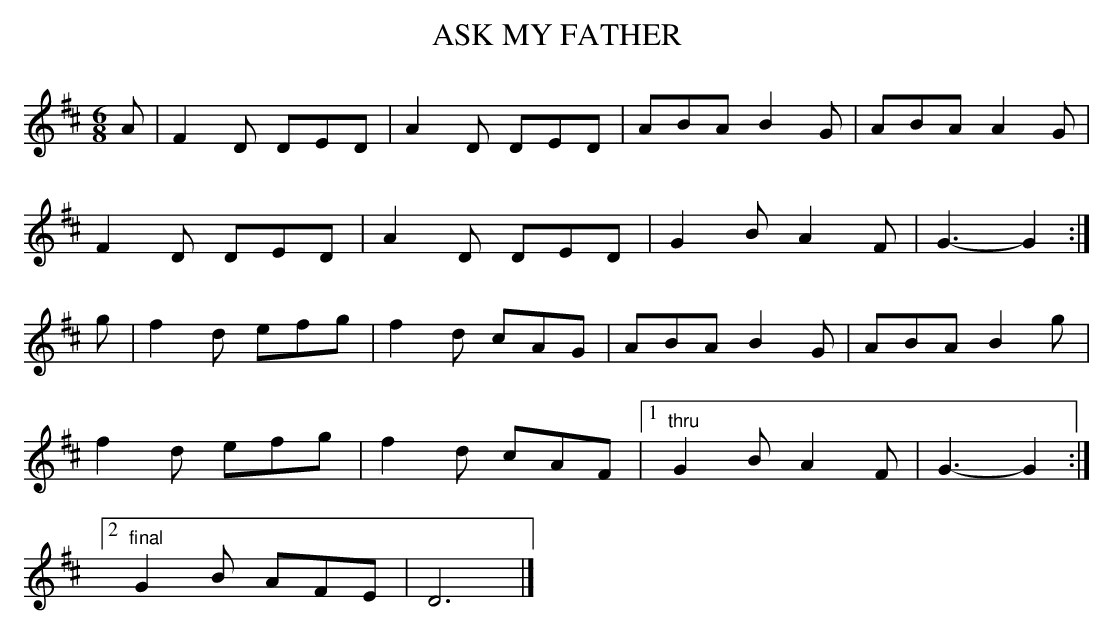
X:1
T:ASK MY FATHER
M:6/8
L:1/8
K:D
A|F2D DED|A2D DED|ABA B2G|ABA A2G|
F2D DED|A2D DED|G2B A2F|G3-G2 :|
g|f2d efg|f2d cAG|ABA B2G|ABA B2g|
f2d efg|f2d cAF|1 "thru"G2B A2F|G3-G2:|
[2 "final"G2B AFE|D6|]
